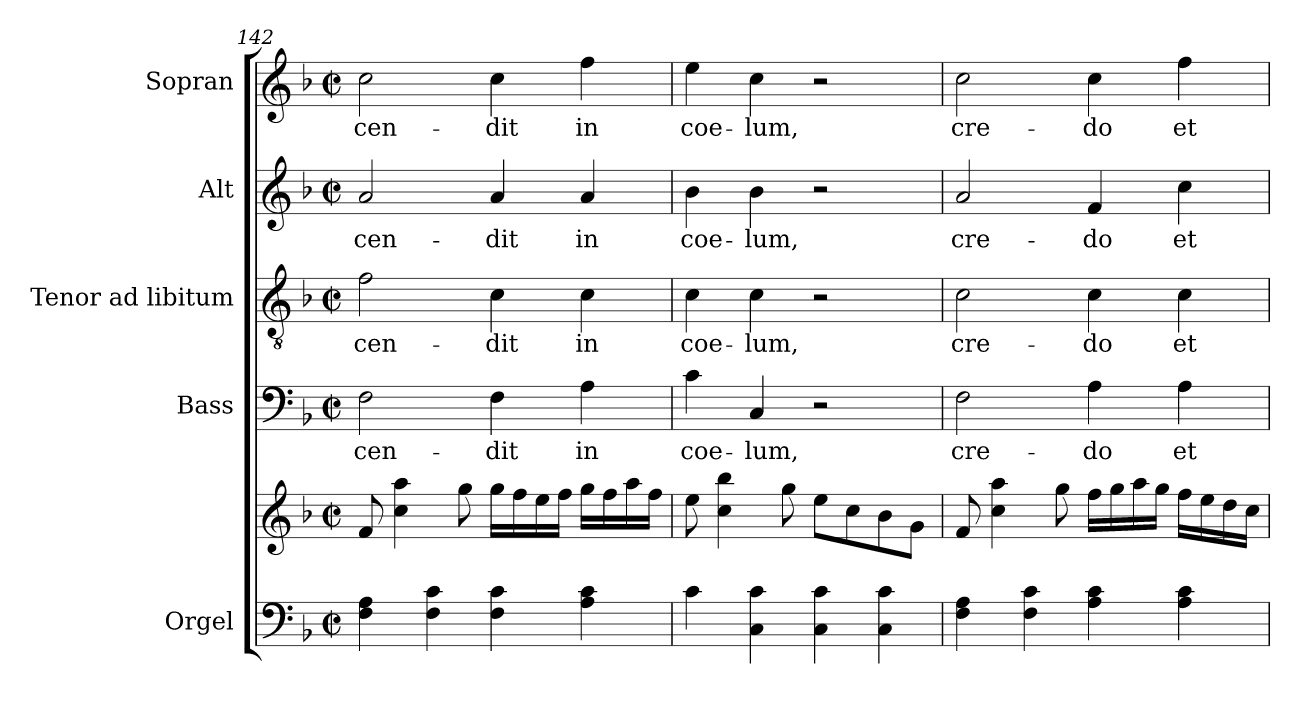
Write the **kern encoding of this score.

**kern	**kern	**kern	**text	**kern	**text	**kern	**text	**kern	**text
*part5	*part5	*part4	*part4	*part3	*part3	*part2	*part2	*part1	*part1
*staff6	*staff5	*staff4	*staff4	*staff3	*staff3	*staff2	*staff2	*staff1	*staff1
*I"Orgel	*	*I"Bass	*	*I"Tenor ad libitum	*	*I"Alt	*	*I"Sopran	*
*I'Org.	*	*I'B.	*	*I'T.	*	*I'A.	*	*I'S.	*
*clefF4	*clefG2	*clefF4	*	*clefGv2	*	*clefG2	*	*clefG2	*
*k[b-]	*k[b-]	*k[b-]	*	*k[b-]	*	*k[b-]	*	*k[b-]	*
*F:	*F:	*F:	*	*F:	*	*F:	*	*F:	*
*M2/2	*M2/2	*M2/2	*	*M2/2	*	*M2/2	*	*M2/2	*
*met(c|)	*met(c|)	*met(c|)	*	*met(c|)	*	*met(c|)	*	*met(c|)	*
=142	=142	=142	=142	=142	=142	=142	=142	=142	=142
!	!	!	!LO:LY:b	!	!LO:LY:b	!	!LO:LY:b	!	!LO:LY:b
4F\ 4A\	8f/	2F\	-cen-	2f\	-cen-	2a/	-cen-	2cc\	-cen-
.	4cc\ 4aa\	.	.	.	.	.	.	.	.
4F\ 4c\	.	.	.	.	.	.	.	.	.
.	8gg\	.	.	.	.	.	.	.	.
!	!	!	!LO:LY:b	!	!LO:LY:b	!	!LO:LY:b	!	!LO:LY:b
4F\ 4c\	16gg\LL	4F\	-dit	4c\	-dit	4a/	-dit	4cc\	-dit
.	16ff\	.	.	.	.	.	.	.	.
.	16ee\	.	.	.	.	.	.	.	.
.	16ff\JJ	.	.	.	.	.	.	.	.
!	!	!	!LO:LY:b	!	!LO:LY:b	!	!LO:LY:b	!	!LO:LY:b
4A\ 4c\	16gg\LL	4A\	in	4c\	in	4a/	in	4ff\	in
.	16ff\	.	.	.	.	.	.	.	.
.	16aa\	.	.	.	.	.	.	.	.
.	16ff\JJ	.	.	.	.	.	.	.	.
!!LO:LB:g=z
=143	=143	=143	=143	=143	=143	=143	=143	=143	=143
!	!	!	!LO:LY:b	!	!LO:LY:b	!	!LO:LY:b	!	!LO:LY:b
4c\	8ee\	4c\	coe-	4c\	coe-	4b-\	coe-	4ee\	coe-
.	4cc\ 4bb-\	.	.	.	.	.	.	.	.
!	!	!	!LO:LY:b	!	!LO:LY:b	!	!LO:LY:b	!	!LO:LY:b
4C\ 4c\	.	4C/	-lum,	4c\	-lum,	4b-\	-lum,	4cc\	-lum,
.	8gg\	.	.	.	.	.	.	.	.
4C\ 4c\	8ee\L	2r	.	2r	.	2r	.	2r	.
.	8cc\	.	.	.	.	.	.	.	.
4C\ 4c\	8b-\	.	.	.	.	.	.	.	.
.	8g\J	.	.	.	.	.	.	.	.
=144	=144	=144	=144	=144	=144	=144	=144	=144	=144
!	!	!	!LO:LY:b	!	!LO:LY:b	!	!LO:LY:b	!	!LO:LY:b
4F\ 4A\	8f/	2F\	cre-	2c\	cre-	2a/	cre-	2cc\	cre-
.	4cc\ 4aa\	.	.	.	.	.	.	.	.
4F\ 4c\	.	.	.	.	.	.	.	.	.
.	8gg\	.	.	.	.	.	.	.	.
!	!	!	!LO:LY:b	!	!LO:LY:b	!	!LO:LY:b	!	!LO:LY:b
4A\ 4c\	16ff\LL	4A\	-do	4c\	-do	4f/	-do	4cc\	-do
.	16gg\	.	.	.	.	.	.	.	.
.	16aa\	.	.	.	.	.	.	.	.
.	16gg\JJ	.	.	.	.	.	.	.	.
!	!	!	!LO:LY:b	!	!LO:LY:b	!	!LO:LY:b	!	!LO:LY:b
4A\ 4c\	16ff\LL	4A\	et	4c\	et	4cc\	et	4ff\	et
.	16ee\	.	.	.	.	.	.	.	.
.	16dd\	.	.	.	.	.	.	.	.
.	16cc\JJ	.	.	.	.	.	.	.	.
=	=	=	=	=	=	=	=	=	=
*-	*-	*-	*-	*-	*-	*-	*-	*-	*-
